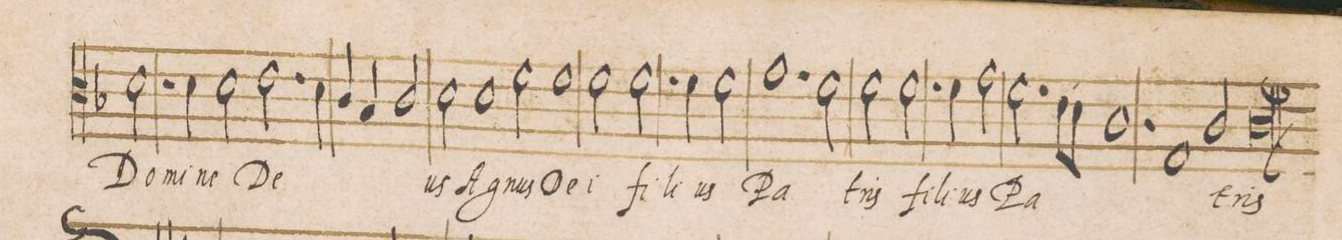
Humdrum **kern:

**kern	**text
*I"DISCANTVS	*
*clefC3	*
*k[b-]	*
*met(C|)	*
*M2/1	*
2.d\	Do-
4d\	-mi-
2d\	-ne
=39-	=39-
2.e\	De-
4d\	.
4c/	.
4B-y/	.
2c/	.
=40-	=40-
2d\	-us
1d	Ag-
2f\	-nus
=41-	=41-
1f	De-
2f\	-i
2.f\	fi-
=42-	=42-
4f\	-li-
2f\	-us
1.g	Pa-
=43-	=43-
2f\	.
2f\	-tris
2.f\	fi-
=44-	=44-
4f\	-li-
2g\	-us
2.f\	Pa-
8e\L	.
8d\J	.
=45-	=45-
1.c	.
1G/	.
=46-	=46-
2c/	.
1cl/;;	-tris
=47||	=47||
*M2/1	*
*met(C|)	*
*-	*-
